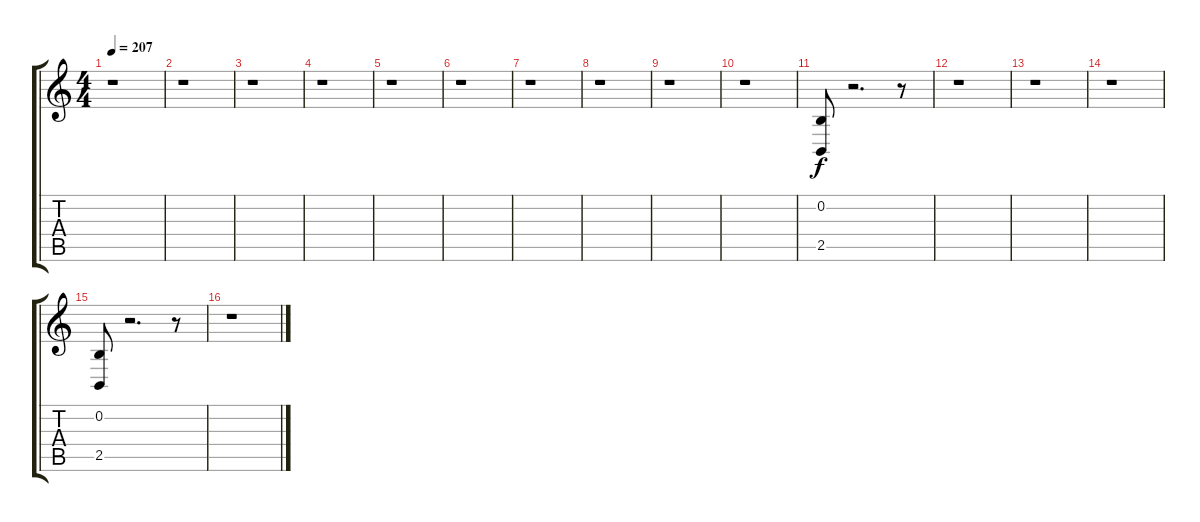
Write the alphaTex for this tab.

\track "" {instrument tubularbells}
\staff {score tabs}
\tuning (E4 B3 G3 D3 A2 E2) {hide}
\ts (4 4)
\tempo 207
\clef g2
\ks c
r.1{dy f} |
r.1 |
r.1 |
r.1 |
r.1 |
r.1 |
r.1 |
r.1 |
r.1 |
r.1 |
(0.2 2.5).8 r.2{d} r.8 |
r.1 |
r.1 |
r.1 |
(0.2 2.5).8 r.2{d} r.8 |
r.1
